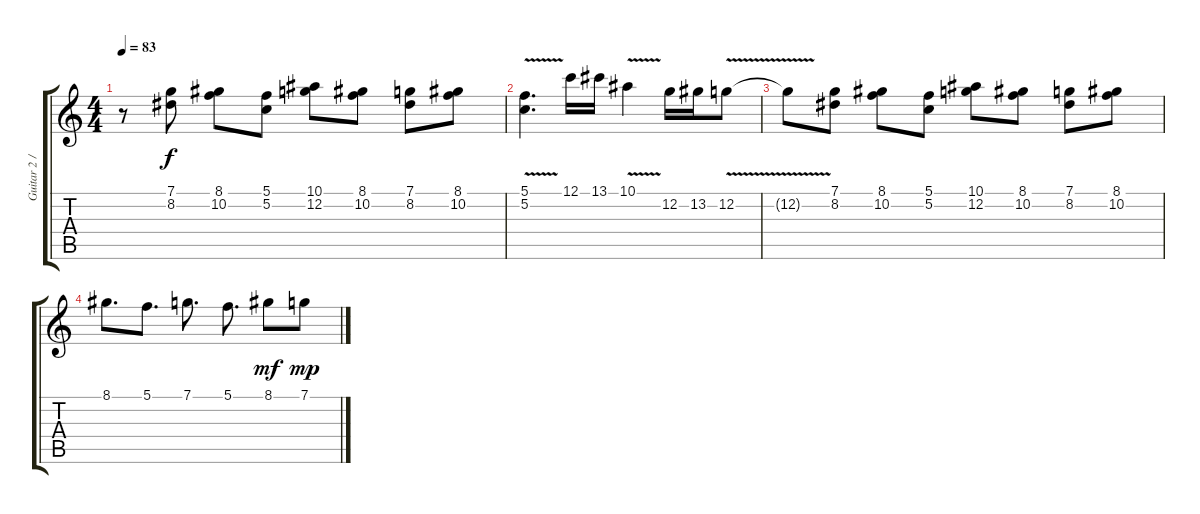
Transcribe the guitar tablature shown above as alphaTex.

\track ("Guitar 2 / Solo" "Guitar 2 /") {instrument acousticguitarsteel}
\staff {score tabs}
\tuning (C4 G3 Eb3 Bb2 F2 C2) {hide}
\ts (4 4)
\tempo 83
\clef g2
\ks c
r.8{dy f} (7.1 8.2).8 (8.1 10.2).8 (5.1 5.2).8 (10.1 12.2).8 (8.1 10.2).8 (7.1 8.2).8 (8.1 10.2).8 |
(5.1 5.2{v}).4{d} 12.1.16 13.1.16 10.1{v}.4 12.2.16 13.2.16 12.2{v}.8 |
12.2{t}.8 (7.1 8.2).8 (8.1 10.2).8 (5.1 5.2).8 (10.1 12.2).8 (8.1 10.2).8 (7.1 8.2).8 (8.1 10.2).8 |
8.1.8{d} 5.1.8{d} 7.1.8{d} 5.1.8{d} 8.1.8{dy mf} 7.1.8{dy mp}
